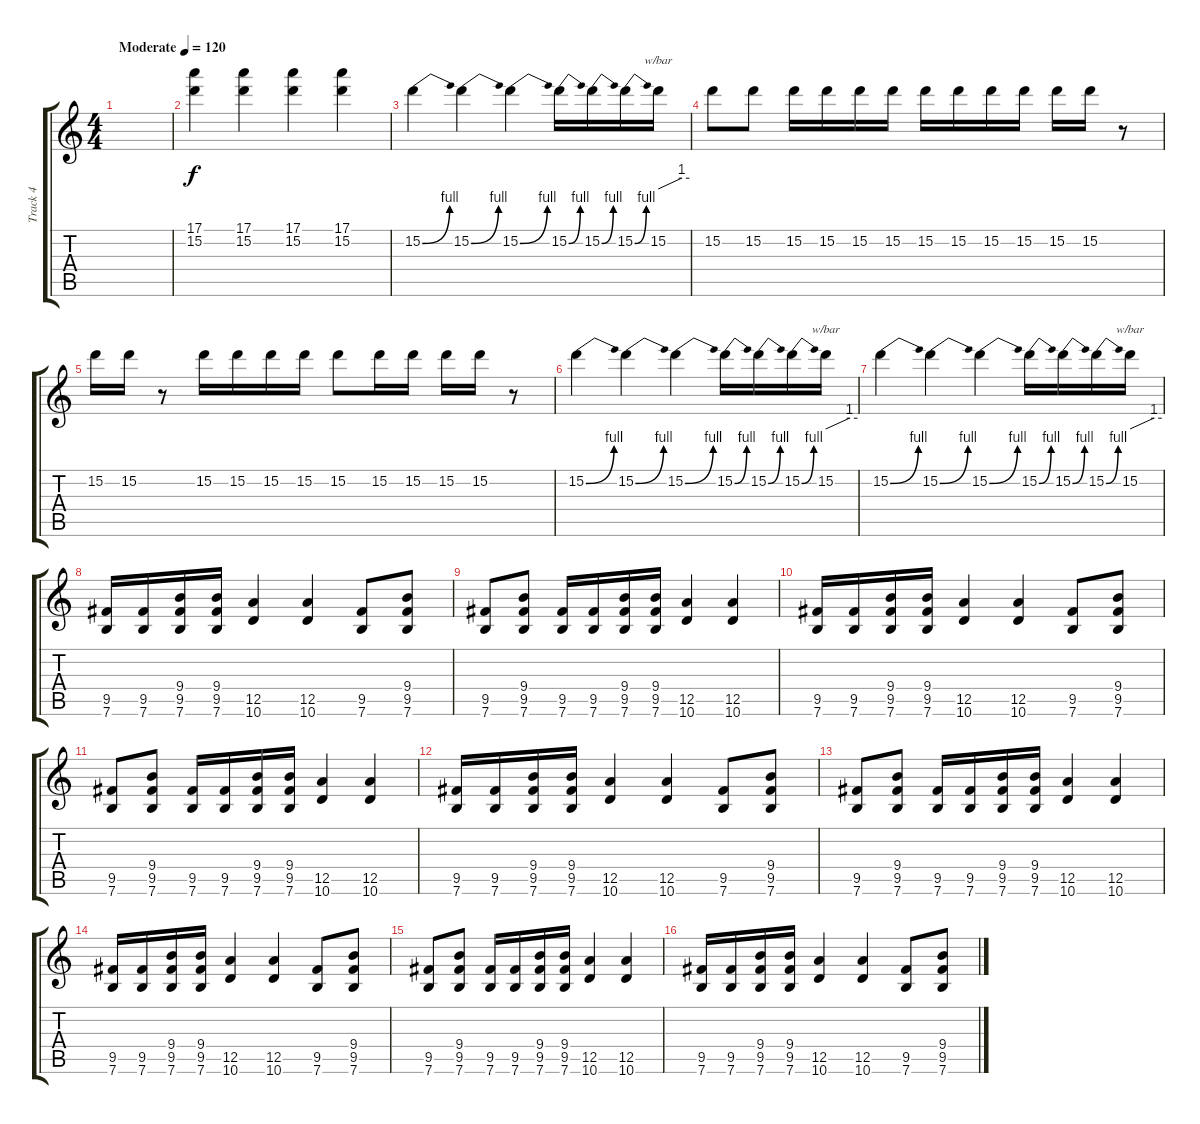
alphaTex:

\track ("Track 4" "Track 4") {instrument overdrivenguitar}
\staff {score tabs}
\tuning (E4 B3 G3 D3 A2 E2) {hide}
\ts (4 4)
\tempo (120 "Moderate")
\clef g2
\ks c
|
(17.1 15.2).4 (17.1 15.2).4 (17.1 15.2).4 (17.1 15.2).4 |
15.2{be (bend 0 0 60 4)}.4 15.2{be (bend 0 0 60 4)}.4 15.2{be (bend 0 0 60 4)}.4 15.2{be (bend 0 0 60 4)}.16 15.2{be (bend 0 0 60 4)}.16 15.2{be (bend 0 0 60 4)}.16 15.2.16{tbe (custom default 0 0 45 4 60 4)} |
15.2.8 15.2.8 15.2.16 15.2.16 15.2.16 15.2.16 15.2.16 15.2.16 15.2.16 15.2.16 15.2.16 15.2.16 r.8 |
15.2.16 15.2.16 r.8 15.2.16 15.2.16 15.2.16 15.2.16 15.2.8 15.2.16 15.2.16 15.2.16 15.2.16 r.8 |
15.2{be (bend 0 0 60 4)}.4 15.2{be (bend 0 0 60 4)}.4 15.2{be (bend 0 0 60 4)}.4 15.2{be (bend 0 0 60 4)}.16 15.2{be (bend 0 0 60 4)}.16 15.2{be (bend 0 0 60 4)}.16 15.2.16{tbe (custom default 0 0 45 4 60 4)} |
15.2{be (bend 0 0 60 4)}.4 15.2{be (bend 0 0 60 4)}.4 15.2{be (bend 0 0 60 4)}.4 15.2{be (bend 0 0 60 4)}.16 15.2{be (bend 0 0 60 4)}.16 15.2{be (bend 0 0 60 4)}.16 15.2.16{tbe (custom default 0 0 45 4 60 4)} |
(9.5 7.6).16 (9.5 7.6).16 (9.4 9.5 7.6).16 (9.4 9.5 7.6).16 (12.5 10.6).4 (12.5 10.6).4 (9.5 7.6).8 (9.4 9.5 7.6).8 |
(9.5 7.6).8 (9.4 9.5 7.6).8 (9.5 7.6).16 (9.5 7.6).16 (9.4 9.5 7.6).16 (9.4 9.5 7.6).16 (12.5 10.6).4 (12.5 10.6).4 |
(9.5 7.6).16 (9.5 7.6).16 (9.4 9.5 7.6).16 (9.4 9.5 7.6).16 (12.5 10.6).4 (12.5 10.6).4 (9.5 7.6).8 (9.4 9.5 7.6).8 |
(9.5 7.6).8 (9.4 9.5 7.6).8 (9.5 7.6).16 (9.5 7.6).16 (9.4 9.5 7.6).16 (9.4 9.5 7.6).16 (12.5 10.6).4 (12.5 10.6).4 |
(9.5 7.6).16 (9.5 7.6).16 (9.4 9.5 7.6).16 (9.4 9.5 7.6).16 (12.5 10.6).4 (12.5 10.6).4 (9.5 7.6).8 (9.4 9.5 7.6).8 |
(9.5 7.6).8 (9.4 9.5 7.6).8 (9.5 7.6).16 (9.5 7.6).16 (9.4 9.5 7.6).16 (9.4 9.5 7.6).16 (12.5 10.6).4 (12.5 10.6).4 |
(9.5 7.6).16 (9.5 7.6).16 (9.4 9.5 7.6).16 (9.4 9.5 7.6).16 (12.5 10.6).4 (12.5 10.6).4 (9.5 7.6).8 (9.4 9.5 7.6).8 |
(9.5 7.6).8 (9.4 9.5 7.6).8 (9.5 7.6).16 (9.5 7.6).16 (9.4 9.5 7.6).16 (9.4 9.5 7.6).16 (12.5 10.6).4 (12.5 10.6).4 |
(9.5 7.6).16 (9.5 7.6).16 (9.4 9.5 7.6).16 (9.4 9.5 7.6).16 (12.5 10.6).4 (12.5 10.6).4 (9.5 7.6).8 (9.4 9.5 7.6).8
